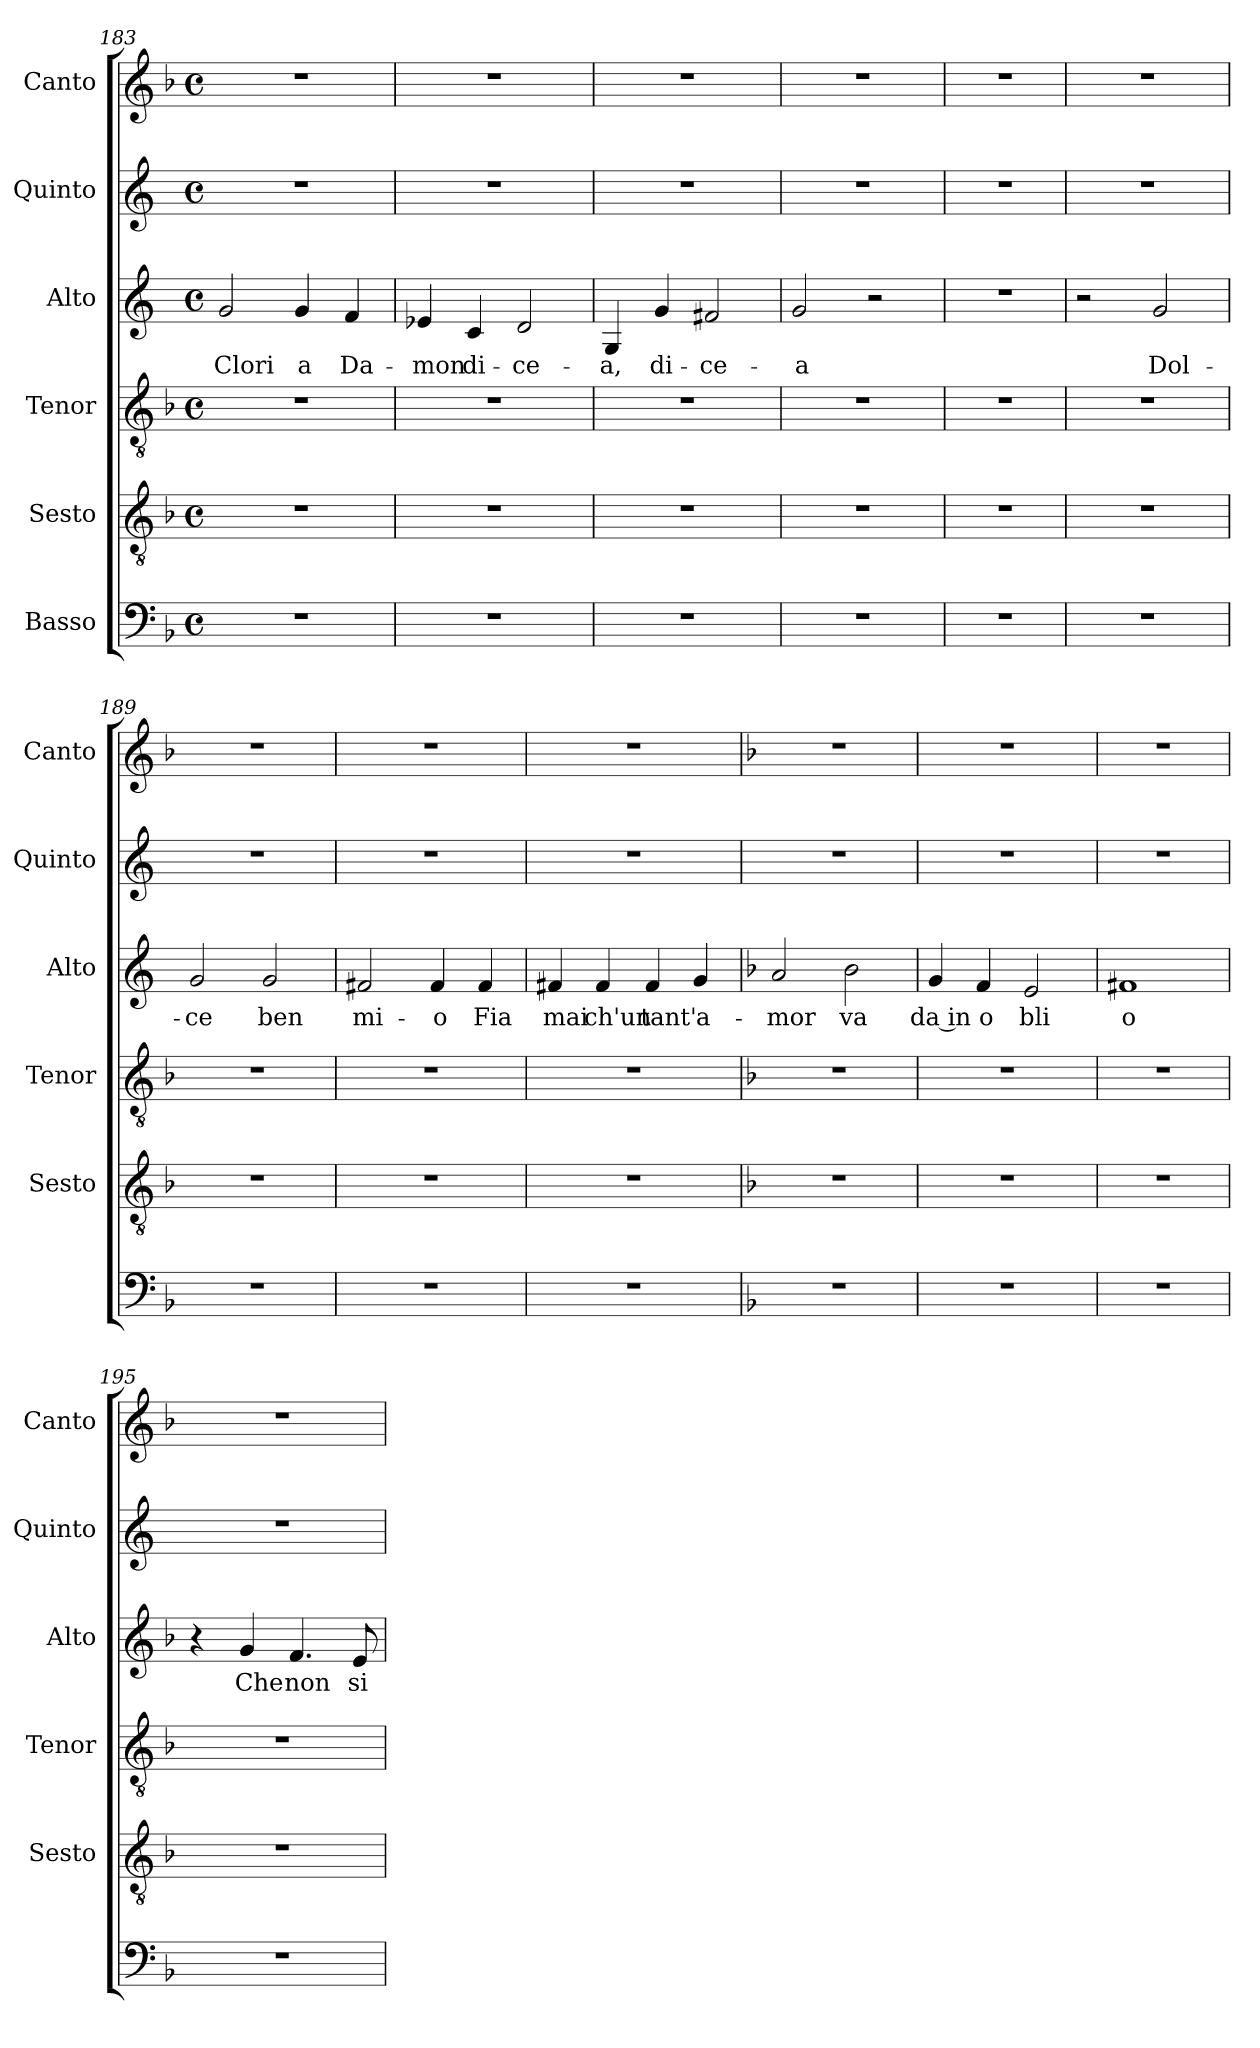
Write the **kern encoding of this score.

**kern	**kern	**kern	**kern	**text	**kern	**kern
*part6	*part5	*part4	*part3	*part3	*part2	*part1
*staff6	*staff5	*staff4	*staff3	*staff3	*staff2	*staff1
*I"Basso	*I"Sesto	*I"Tenor	*I"Alto	*	*I"Quinto	*I"Canto
*	*I'Sesto	*I'Tenor	*I'Alto	*	*I'Quinto	*I'Canto
*clefF4	*clefGv2	*clefGv2	*clefG2	*	*clefG2	*clefG2
*k[b-]	*k[b-]	*k[b-]	*k[]	*	*k[]	*k[b-]
*F:	*F:	*F:	*C:	*	*C:	*F:
*M4/4	*M4/4	*M4/4	*M4/4	*	*M4/4	*M4/4
*met(c)	*met(c)	*met(c)	*met(c)	*	*met(c)	*met(c)
=183	=183	=183	=183	=183	=183	=183
!	!	!	!	!LO:LY:b:cj	!	!
1r	1r	1r	2g/	Clori	1r	1r
!	!	!	!	!LO:LY:b	!	!
.	.	.	4g/	a	.	.
!	!	!	!	!LO:LY:b:cj	!	!
.	.	.	4f/	Da-	.	.
=184	=184	=184	=184	=184	=184	=184
!	!	!	!	!LO:LY:b:cj	!	!
1r	1r	1r	4e-X/	-mon	1r	1r
!	!	!	!	!LO:LY:b:cj	!	!
.	.	.	4c/	di-	.	.
!	!	!	!	!LO:LY:b:cj	!	!
.	.	.	2d/	-ce-	.	.
=185	=185	=185	=185	=185	=185	=185
!	!	!	!	!LO:LY:b:cj	!	!
1r	1r	1r	4G/	-a,	1r	1r
!	!	!	!	!LO:LY:b:cj	!	!
.	.	.	4g/	di-	.	.
!	!	!	!	!LO:LY:b:cj	!	!
.	.	.	2f#X/	-ce-	.	.
=186	=186	=186	=186	=186	=186	=186
!	!	!	!	!LO:LY:b:cj	!	!
1r	1r	1r	2g/	-a	1r	1r
.	.	.	2r	.	.	.
=187	=187	=187	=187	=187	=187	=187
1r	1r	1r	1r	.	1r	1r
=188	=188	=188	=188	=188	=188	=188
1r	1r	1r	2r	.	1r	1r
!	!	!	!	!LO:LY:b:cj	!	!
.	.	.	2g/	Dol-	.	.
=189	=189	=189	=189	=189	=189	=189
!	!	!	!	!LO:LY:b:cj	!	!
1r	1r	1r	2g/	-ce	1r	1r
!	!	!	!	!LO:LY:b:cj	!	!
.	.	.	2g/	ben	.	.
=190	=190	=190	=190	=190	=190	=190
!	!	!	!	!LO:LY:b:cj	!	!
1r	1r	1r	2f#X/	mi-	1r	1r
!	!	!	!	!LO:LY:b:cj	!	!
.	.	.	4f#/	-o	.	.
!	!	!	!	!LO:LY:b:cj	!	!
.	.	.	4f#/	Fia	.	.
=191	=191	=191	=191	=191	=191	=191
!	!	!	!	!LO:LY:b:cj	!	!
1r	1r	1r	4f#X/	mai	1r	1r
!	!	!	!	!LO:LY:b:cj	!	!
.	.	.	4f#/	ch'un	.	.
!	!	!	!	!LO:LY:b:cj	!	!
.	.	.	4f#/	tant'	.	.
!	!	!	!	!LO:LY:b:cj	!	!
.	.	.	4g/	a-	.	.
!!LO:LB:g=z
=192	=192	=192	=192	=192	=192	=192
*	*	*	*k[b-]	*	*	*
*	*	*	*F:	*	*	*
!	!	!	!	!LO:LY:b:cj	!	!
1r	1r	1r	2a/	-mor	1r	1r
!	!	!	!	!LO:LY:b:cj	!	!
.	.	.	2b-\	va	.	.
=193	=193	=193	=193	=193	=193	=193
!	!	!	!	!LO:LY:b:rj	!	!
1r	1r	1r	4g/	da in	1r	1r
!	!	!	!	!LO:LY:b:cj	!	!
.	.	.	4f/	o	.	.
!	!	!	!	!LO:LY:b:cj	!	!
.	.	.	2e/	bli	.	.
=194	=194	=194	=194	=194	=194	=194
!	!	!	!	!LO:LY:b:cj	!	!
1r	1r	1r	1f#X	o	1r	1r
=195	=195	=195	=195	=195	=195	=195
1r	1r	1r	4r	.	1r	1r
!	!	!	!	!LO:LY:b:cj	!	!
.	.	.	4g/	Che	.	.
!	!	!	!	!LO:LY:b:cj	!	!
.	.	.	4.f/	non	.	.
!	!	!	!	!LO:LY:b:cj	!	!
.	.	.	8e/	si	.	.
=	=	=	=	=	=	=
*-	*-	*-	*-	*-	*-	*-
